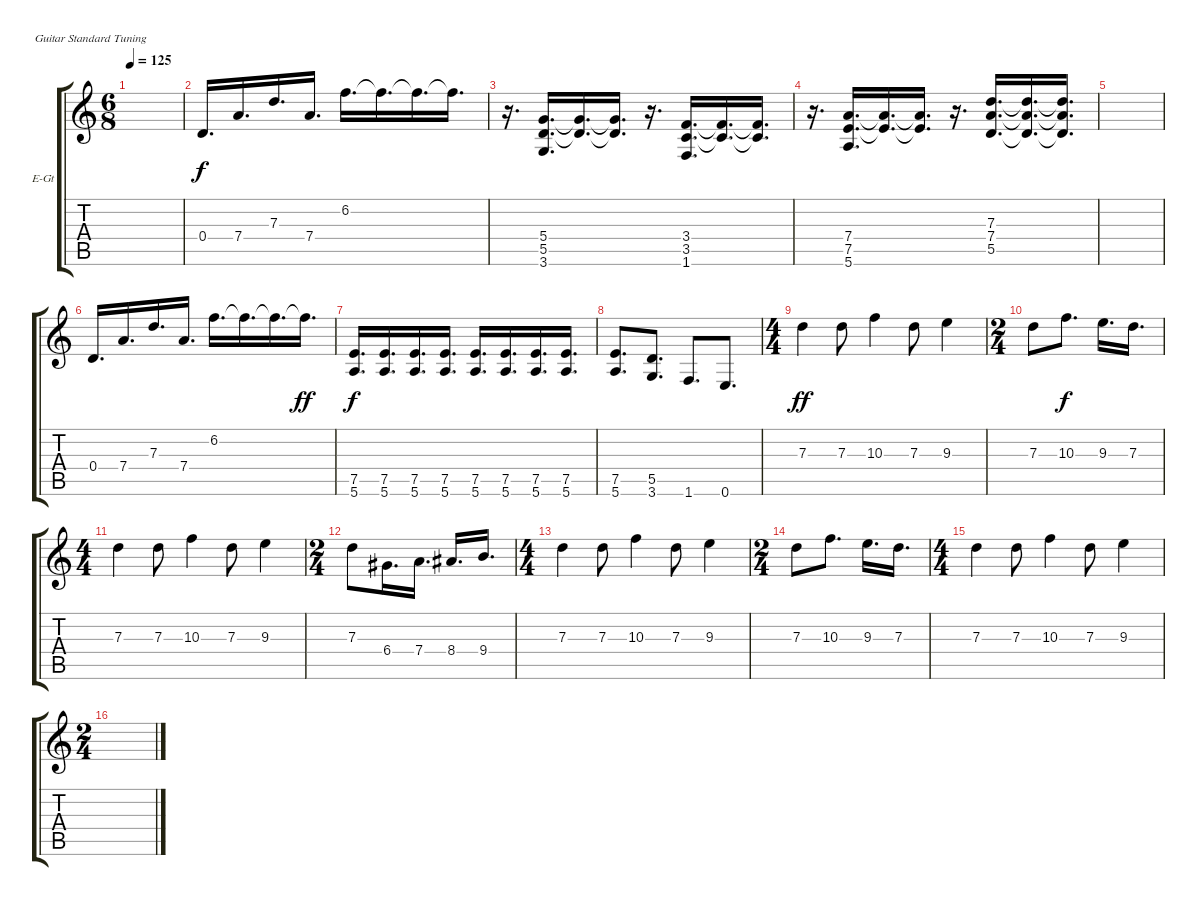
\defaultSystemsLayout 4
\bracketExtendMode groupsimilarinstruments
\firstSystemTrackNameOrientation horizontal
\otherSystemsTrackNameOrientation horizontal
\track ("Electric Guitar" "E-Gt") {instrument overdrivenguitar}
\staff {score tabs}
\tuning (E4 B3 G3 D3 A2 E2)
\ts (6 8)
\tempo 125
\clef g2
\ks c
|
0.4.16{d} 7.4.16{d} 7.3.16{d} 7.4.16{d} 6.2.16{d} 6.2{t}.16{d} 6.2{t}.16{d} 6.2{t}.16{d} |
r.16{d} (5.5 5.4 3.6).16{d} (5.5{t} 5.4{t}).16{d} (5.5{t} 5.4{t}).16{d} r.16{d} (3.5 3.4 1.6).16{d} (3.5{t} 3.4{t}).16{d} (3.5{t} 3.4{t}).16{d} |
r.16{d} (7.5 7.4 5.6).16{d} (7.5{t} 7.4{t}).16{d} (7.5{t} 7.4{t}).16{d} r.16{d} (5.5 7.4 7.3).16{d} (5.5{t} 7.4{t} 7.3{t}).16{d} (5.5{t} 7.4{t} 7.3{t}).16{d} |
|
0.4.16{d} 7.4.16{d} 7.3.16{d} 7.4.16{d} 6.2.16{d} 6.2{t}.16{d} 6.2{t}.16{d} 6.2{t}.16{d dy ff} |
(5.6 7.5).16{d dy f} (5.6 7.5).16{d} (5.6 7.5).16{d} (5.6 7.5).16{d} (5.6 7.5).16{d} (5.6 7.5).16{d} (5.6 7.5).16{d} (5.6 7.5).16{d} |
(5.6 7.5).8{d} (3.6 5.5).8{d} 1.6.8{d} 0.6.8{d} |
\ts (4 4)
7.3.4{dy ff} 7.3.8 10.3.4 7.3.8 9.3.4 |
\ts (2 4)
7.3.8 10.3.8{d dy f} 9.3.16{d} 7.3.16{d} |
\ts (4 4)
7.3.4 7.3.8 10.3.4 7.3.8 9.3.4 |
\ts (2 4)
7.3.8 6.4.16{d} 7.4.16{d} 8.4.16{d} 9.4.16{d} |
\ts (4 4)
7.3.4 7.3.8 10.3.4 7.3.8 9.3.4 |
\ts (2 4)
7.3.8 10.3.8{d} 9.3.16{d} 7.3.16{d} |
\ts (4 4)
7.3.4 7.3.8 10.3.4 7.3.8 9.3.4 |
\ts (2 4)
